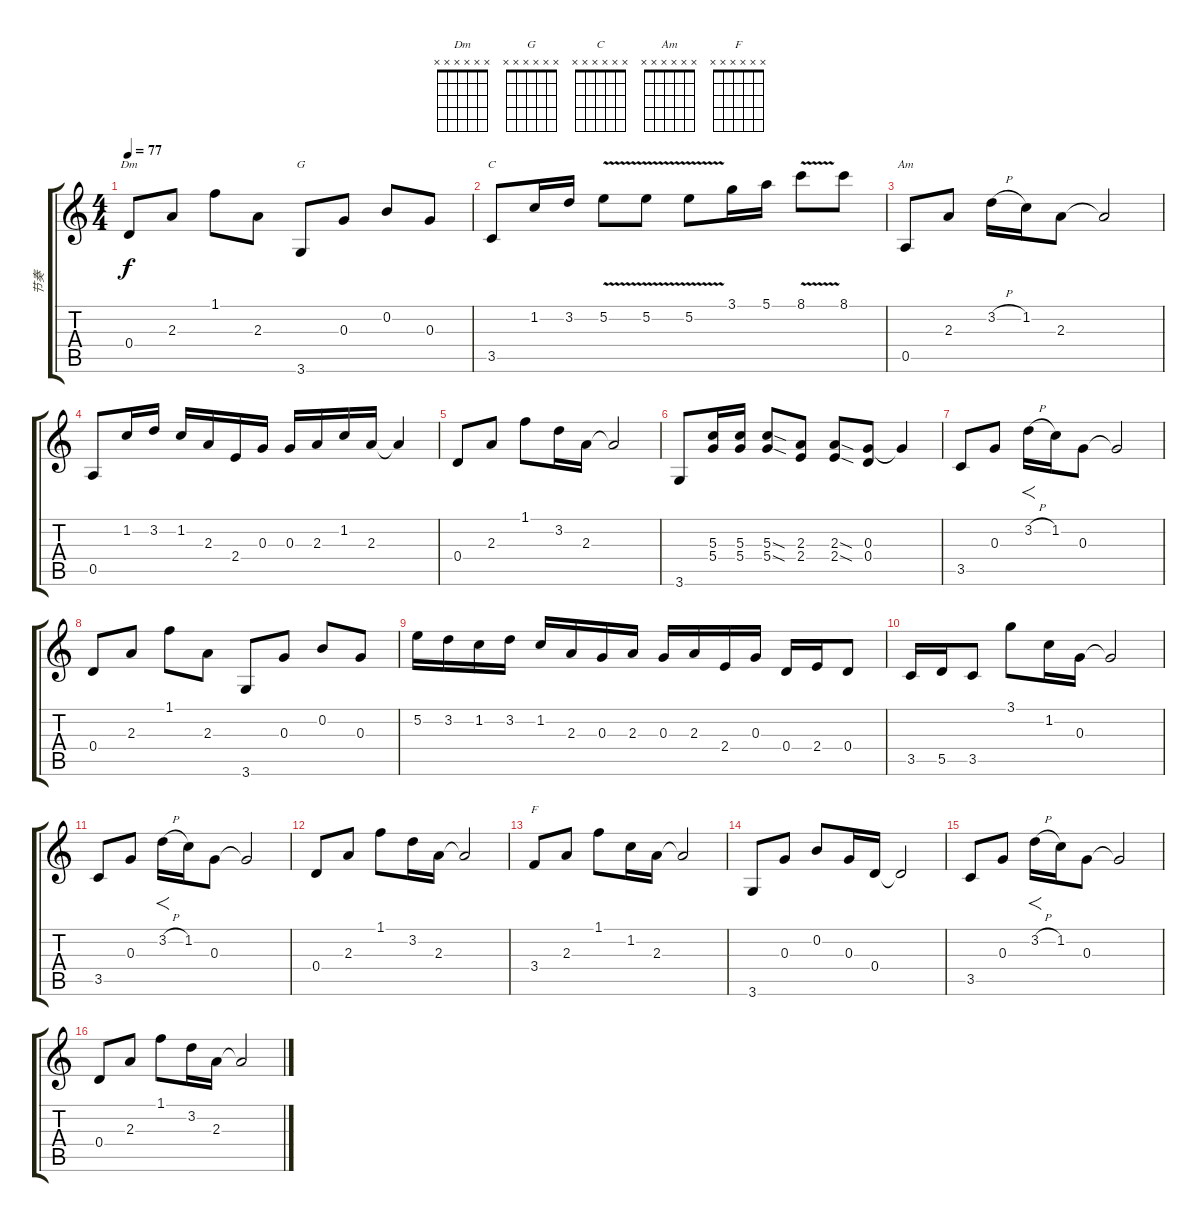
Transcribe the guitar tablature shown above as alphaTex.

\track ("节奏" "节奏") {instrument acousticguitarsteel}
\staff {score tabs}
\tuning (E4 B3 G3 D3 A2 E2) {hide}
\chord ("Dm" x x x x x x)
\chord ("G" x x x x x x)
\chord ("C" x x x x x x)
\chord ("Am" x x x x x x)
\chord ("F" x x x x x x)
\ts (4 4)
\tempo 77
\clef g2
\ks c
0.4.8{ch "Dm" dy f} 2.3.8 1.1.8 2.3.8 3.6.8{ch "G"} 0.3.8 0.2.8 0.3.8 |
3.5.8{ch "C"} 1.2.16 3.2.16 5.2{v}.8 5.2{v}.8 5.2{v}.8 3.1.16 5.1.16 8.1{v}.8 8.1.8 |
0.5.8{ch "Am"} 2.3.8 3.2{h}.16 1.2.16 2.3.8 2.3{t}.2 |
0.5.8 1.2.16 3.2.16 1.2.16 2.3.16 2.4.16 0.3.16 0.3.16 2.3.16 1.2.16 2.3.16 2.3{t}.4 |
0.4.8 2.3.8 1.1.8 3.2.16 2.3.16 2.3{t}.2 |
3.6.8 (5.3 5.4).16 (5.3 5.4).16 (5.3{sod} 5.4{sod}).8 (2.3 2.4).8 (2.3{sod} 2.4{sod}).8 (0.3 0.4).8 0.3{t}.4 |
3.5.8 0.3.8 3.2{h}.16{f} 1.2.16 0.3.8 0.3{t}.2 |
0.4.8 2.3.8 1.1.8 2.3.8 3.6.8 0.3.8 0.2.8 0.3.8 |
5.2.16 3.2.16 1.2.16 3.2.16 1.2.16 2.3.16 0.3.16 2.3.16 0.3.16 2.3.16 2.4.16 0.3.16 0.4.16 2.4.16 0.4.8 |
3.5.16 5.5.16 3.5.8 3.1.8 1.2.16 0.3.16 0.3{t}.2 |
3.5.8 0.3.8 3.2{h}.16{f} 1.2.16 0.3.8 0.3{t}.2 |
0.4.8 2.3.8 1.1.8 3.2.16 2.3.16 2.3{t}.2 |
3.4.8{ch "F"} 2.3.8 1.1.8 1.2.16 2.3.16 2.3{t}.2 |
3.6.8 0.3.8 0.2.8 0.3.16 0.4.16 0.4{t}.2 |
3.5.8 0.3.8 3.2{h}.16{f} 1.2.16 0.3.8 0.3{t}.2 |
0.4.8 2.3.8 1.1.8 3.2.16 2.3.16 2.3{t}.2
